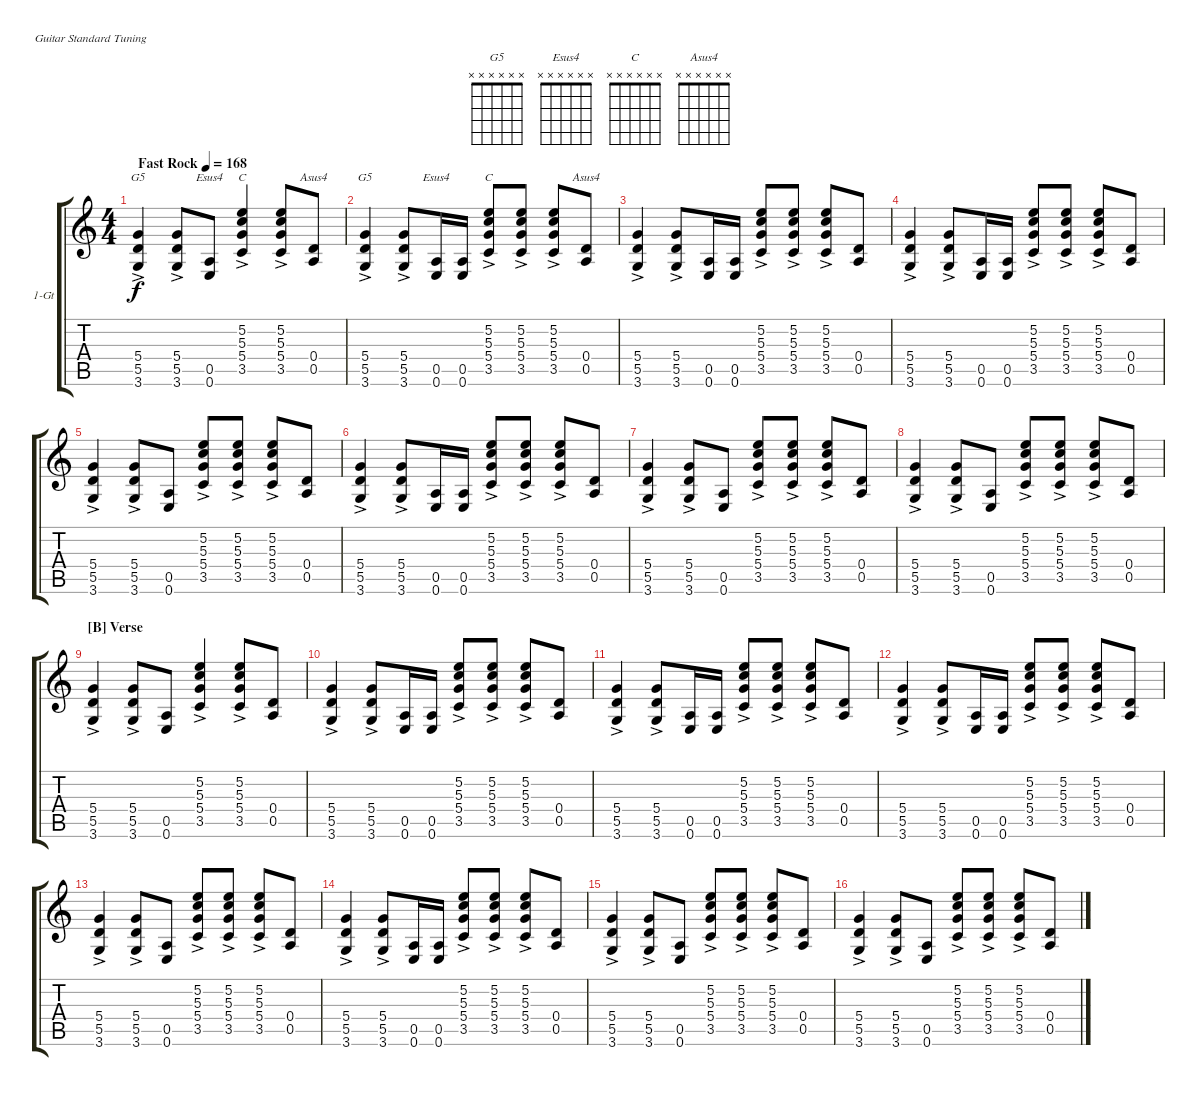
\bracketExtendMode groupsimilarinstruments
\firstSystemTrackNameOrientation horizontal
\otherSystemsTrackNameOrientation horizontal
\track ("Guitar" "1-Gt") {instrument distortionguitar}
\staff {score tabs}
\tuning (E4 B3 G3 D3 A2 E2)
\chord ("G5" x x x x x x)
\chord ("Esus4" x x x x x x)
\chord ("C" x x x x x x)
\chord ("Asus4" x x x x x x)
\ts (4 4)
\tempo (168 "Fast Rock")
\clef g2
\scale
1.13871
\ks c
(5.4{ac} 5.5{ac} 3.6{ac}).4{ch "G5" dy f instrument distortionguitar} (5.4{ac} 5.5{ac} 3.6{ac}).8 (0.5 0.6).8{ch "Esus4"} (5.2{ac} 5.3{ac} 5.4{ac} 3.5{ac}).4{ch "C"} (5.2{ac} 5.3{ac} 5.4{ac} 3.5{ac}).8 (0.4 0.5).8{ch "Asus4"} |
\scale
0.930643 (5.4{ac} 5.5{ac} 3.6{ac}).4{ch "G5"} (5.4{ac} 5.5{ac} 3.6{ac}).8 (0.5 0.6).16{ch "Esus4"} (0.5 0.6).16 (5.2{ac} 5.3{ac} 5.4{ac} 3.5{ac}).8{ch "C"} (5.2{ac} 5.3{ac} 5.4{ac} 3.5{ac}).8 (5.2{ac} 5.3{ac} 5.4{ac} 3.5{ac}).8 (0.4 0.5).8{ch "Asus4"} |
\scale
0.930643 (5.4{ac} 5.5{ac} 3.6{ac}).4 (5.4{ac} 5.5{ac} 3.6{ac}).8 (0.5 0.6).16 (0.5 0.6).16 (5.2{ac} 5.3{ac} 5.4{ac} 3.5{ac}).8 (5.2{ac} 5.3{ac} 5.4{ac} 3.5{ac}).8 (5.2{ac} 5.3{ac} 5.4{ac} 3.5{ac}).8 (0.4 0.5).8 |
\scale
1.07818 (5.4{ac} 5.5{ac} 3.6{ac}).4 (5.4{ac} 5.5{ac} 3.6{ac}).8 (0.5 0.6).16 (0.5 0.6).16 (5.2{ac} 5.3{ac} 5.4{ac} 3.5{ac}).8 (5.2{ac} 5.3{ac} 5.4{ac} 3.5{ac}).8 (5.2{ac} 5.3{ac} 5.4{ac} 3.5{ac}).8 (0.4 0.5).8 |
\scale
0.960908 (5.4{ac} 5.5{ac} 3.6{ac}).4 (5.4{ac} 5.5{ac} 3.6{ac}).8 (0.5 0.6).8 (5.2{ac} 5.3{ac} 5.4{ac} 3.5{ac}).8 (5.2{ac} 5.3{ac} 5.4{ac} 3.5{ac}).8 (5.2{ac} 5.3{ac} 5.4{ac} 3.5{ac}).8 (0.4 0.5).8 |
\scale
0.960908 (5.4{ac} 5.5{ac} 3.6{ac}).4 (5.4{ac} 5.5{ac} 3.6{ac}).8 (0.5 0.6).16 (0.5 0.6).16 (5.2{ac} 5.3{ac} 5.4{ac} 3.5{ac}).8 (5.2{ac} 5.3{ac} 5.4{ac} 3.5{ac}).8 (5.2{ac} 5.3{ac} 5.4{ac} 3.5{ac}).8 (0.4 0.5).8 |
\scale
1.07818 (5.4{ac} 5.5{ac} 3.6{ac}).4 (5.4{ac} 5.5{ac} 3.6{ac}).8 (0.5 0.6).8 (5.2{ac} 5.3{ac} 5.4{ac} 3.5{ac}).8 (5.2{ac} 5.3{ac} 5.4{ac} 3.5{ac}).8 (5.2{ac} 5.3{ac} 5.4{ac} 3.5{ac}).8 (0.4 0.5).8 |
\scale
0.960908 (5.4{ac} 5.5{ac} 3.6{ac}).4 (5.4{ac} 5.5{ac} 3.6{ac}).8 (0.5 0.6).8 (5.2{ac} 5.3{ac} 5.4{ac} 3.5{ac}).8 (5.2{ac} 5.3{ac} 5.4{ac} 3.5{ac}).8 (5.2{ac} 5.3{ac} 5.4{ac} 3.5{ac}).8 (0.4 0.5).8 |
\section ("B" "Verse")
\scale
0.960908 (5.4{ac} 5.5{ac} 3.6{ac}).4{lyrics (0 "") lyrics (1 "") lyrics (2 "") lyrics (3 "") lyrics (4 "")} (5.4{ac} 5.5{ac} 3.6{ac}).8{lyrics (0 "") lyrics (1 "") lyrics (2 "") lyrics (3 "") lyrics (4 "")} (0.5 0.6).8{lyrics (0 "") lyrics (1 "") lyrics (2 "") lyrics (3 "") lyrics (4 "")} (5.2{ac} 5.3{ac} 5.4{ac} 3.5{ac}).4{lyrics (0 "") lyrics (1 "") lyrics (2 "") lyrics (3 "") lyrics (4 "")} (5.2{ac} 5.3{ac} 5.4{ac} 3.5{ac}).8{lyrics (0 "") lyrics (1 "") lyrics (2 "") lyrics (3 "") lyrics (4 "")} (0.4 0.5).8{lyrics (0 "") lyrics (1 "") lyrics (2 "") lyrics (3 "") lyrics (4 "")} |
\scale
1.07818 (5.4{ac} 5.5{ac} 3.6{ac}).4{lyrics (0 "") lyrics (1 "") lyrics (2 "") lyrics (3 "") lyrics (4 "")} (5.4{ac} 5.5{ac} 3.6{ac}).8{lyrics (0 "") lyrics (1 "") lyrics (2 "") lyrics (3 "") lyrics (4 "")} (0.5 0.6).16{lyrics (0 "") lyrics (1 "") lyrics (2 "") lyrics (3 "") lyrics (4 "")} (0.5 0.6).16{lyrics (0 "") lyrics (1 "") lyrics (2 "") lyrics (3 "") lyrics (4 "")} (5.2{ac} 5.3{ac} 5.4{ac} 3.5{ac}).8{lyrics (0 "") lyrics (1 "") lyrics (2 "") lyrics (3 "") lyrics (4 "")} (5.2{ac} 5.3{ac} 5.4{ac} 3.5{ac}).8{lyrics (0 "") lyrics (1 "") lyrics (2 "") lyrics (3 "") lyrics (4 "")} (5.2{ac} 5.3{ac} 5.4{ac} 3.5{ac}).8{lyrics (0 "") lyrics (1 "") lyrics (2 "") lyrics (3 "") lyrics (4 "")} (0.4 0.5).8{lyrics (0 "") lyrics (1 "") lyrics (2 "") lyrics (3 "") lyrics (4 "")} |
\scale
0.960908 (5.4{ac} 5.5{ac} 3.6{ac}).4 (5.4{ac} 5.5{ac} 3.6{ac}).8 (0.5 0.6).16 (0.5 0.6).16 (5.2{ac} 5.3{ac} 5.4{ac} 3.5{ac}).8 (5.2{ac} 5.3{ac} 5.4{ac} 3.5{ac}).8 (5.2{ac} 5.3{ac} 5.4{ac} 3.5{ac}).8 (0.4 0.5).8 |
\scale
0.960908 (5.4{ac} 5.5{ac} 3.6{ac}).4 (5.4{ac} 5.5{ac} 3.6{ac}).8 (0.5 0.6).16 (0.5 0.6).16 (5.2{ac} 5.3{ac} 5.4{ac} 3.5{ac}).8 (5.2{ac} 5.3{ac} 5.4{ac} 3.5{ac}).8 (5.2{ac} 5.3{ac} 5.4{ac} 3.5{ac}).8 (0.4 0.5).8 |
\scale
1.07818 (5.4{ac} 5.5{ac} 3.6{ac}).4 (5.4{ac} 5.5{ac} 3.6{ac}).8 (0.5 0.6).8 (5.2{ac} 5.3{ac} 5.4{ac} 3.5{ac}).8 (5.2{ac} 5.3{ac} 5.4{ac} 3.5{ac}).8 (5.2{ac} 5.3{ac} 5.4{ac} 3.5{ac}).8 (0.4 0.5).8 |
\scale
0.960908 (5.4{ac} 5.5{ac} 3.6{ac}).4 (5.4{ac} 5.5{ac} 3.6{ac}).8 (0.5 0.6).16 (0.5 0.6).16 (5.2{ac} 5.3{ac} 5.4{ac} 3.5{ac}).8 (5.2{ac} 5.3{ac} 5.4{ac} 3.5{ac}).8 (5.2{ac} 5.3{ac} 5.4{ac} 3.5{ac}).8 (0.4 0.5).8 |
\scale
0.960908 (5.4{ac} 5.5{ac} 3.6{ac}).4 (5.4{ac} 5.5{ac} 3.6{ac}).8 (0.5 0.6).8 (5.2{ac} 5.3{ac} 5.4{ac} 3.5{ac}).8 (5.2{ac} 5.3{ac} 5.4{ac} 3.5{ac}).8 (5.2{ac} 5.3{ac} 5.4{ac} 3.5{ac}).8 (0.4 0.5).8 |
\scale
1.07818 (5.4{ac} 5.5{ac} 3.6{ac}).4 (5.4{ac} 5.5{ac} 3.6{ac}).8 (0.5 0.6).8 (5.2{ac} 5.3{ac} 5.4{ac} 3.5{ac}).8 (5.2{ac} 5.3{ac} 5.4{ac} 3.5{ac}).8 (5.2{ac} 5.3{ac} 5.4{ac} 3.5{ac}).8 (0.4 0.5).8
